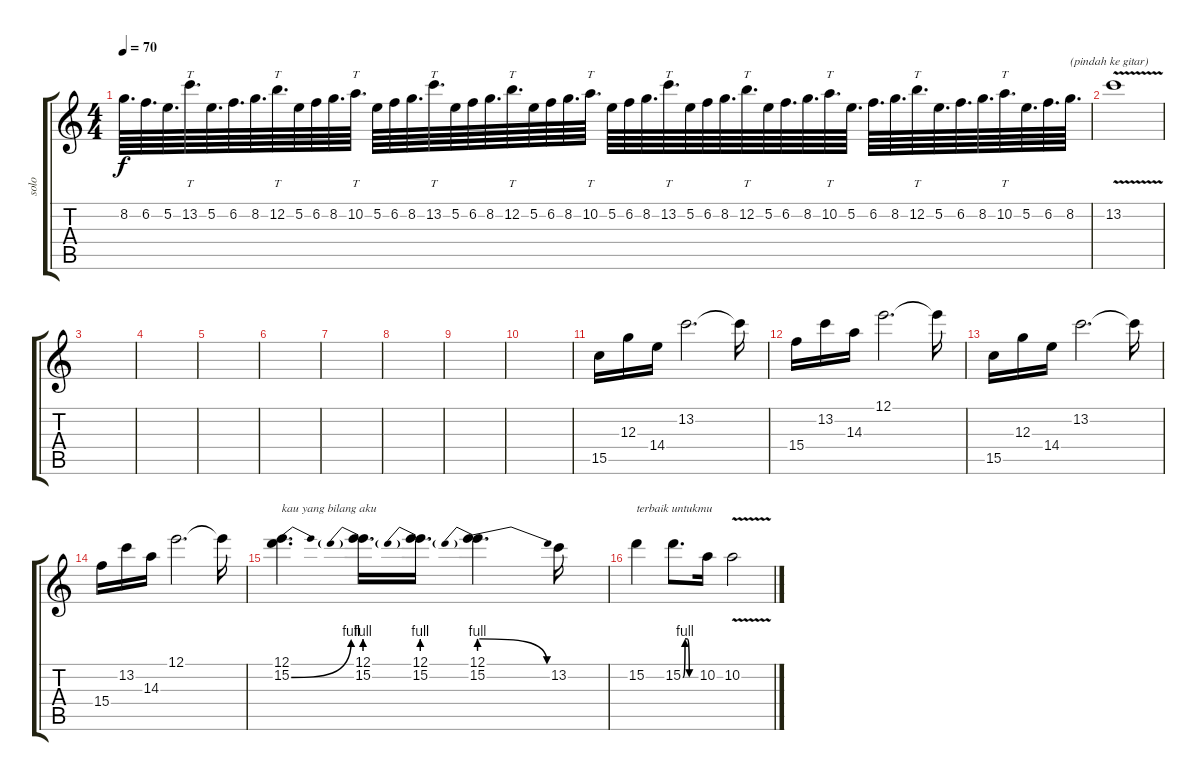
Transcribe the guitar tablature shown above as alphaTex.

\track ("solo" "solo") {instrument distortionguitar}
\staff {score tabs}
\tuning (E4 B3 G3 D3 A2 E2) {hide}
\ts (4 4)
\tempo 70
\clef g2
\ks c
8.2.64{d dy f} 6.2.64{d} 5.2.64{d} 13.2.64{tt d} 5.2.64{d} 6.2.64{d} 8.2.64{d} 12.2.64{tt d} 5.2.64 6.2.64 8.2.64{d} 10.2.64{tt d} 5.2.64 6.2.64 8.2.64{d} 13.2.64{tt d} 5.2.64 6.2.64 8.2.64{d} 12.2.64{tt d} 5.2.64 6.2.64 8.2.64{d} 10.2.64{tt d} 5.2.64 6.2.64 8.2.64{d} 13.2.64{tt d} 5.2.64 6.2.64 8.2.64{d} 12.2.64{tt d} 5.2.64 6.2.64{d} 8.2.64{d} 10.2.64{tt d} 5.2.64{d} 6.2.64{d} 8.2.64{d} 12.2.64{tt d} 5.2.64{d} 6.2.64{d} 8.2.64{d} 10.2.64{tt d} 5.2.64{d} 6.2.64{d} 8.2.64{d txt "(pindah ke gitar)"} |
13.2{v}.1 |
|
|
|
|
|
|
|
|
15.5.16{volume 8 instrument electricguitarjazz} 12.3.16 14.4.16 13.2.2{d} 13.2{t}.16 |
15.4.16 13.2.16 14.3.16 12.1.2{d} 12.1{t}.16 |
15.5.16 12.3.16 14.4.16 13.2.2{d} 13.2{t}.16 |
15.4.16 13.2.16 14.3.16 12.1.2{d} 12.1{t}.16 |
(12.1 15.2{be (bend 0 0 60 4)}).4{d txt "kau yang bilang aku" volume 16 instrument distortionguitar} (12.1 15.2{be (prebend 0 4 60 4)}).16{d} (12.1 15.2{be (prebend 0 4 60 4)}).16{d} (12.1 15.2{be (prebendrelease 0 4 60 0)}).4{d} 13.2.16 |
15.2.4{txt "terbaik untukmu"} 15.2{be (custom 0 0 10 4 20 4 30 0 60 0)}.8{d} 10.2.16 10.2{v}.2
